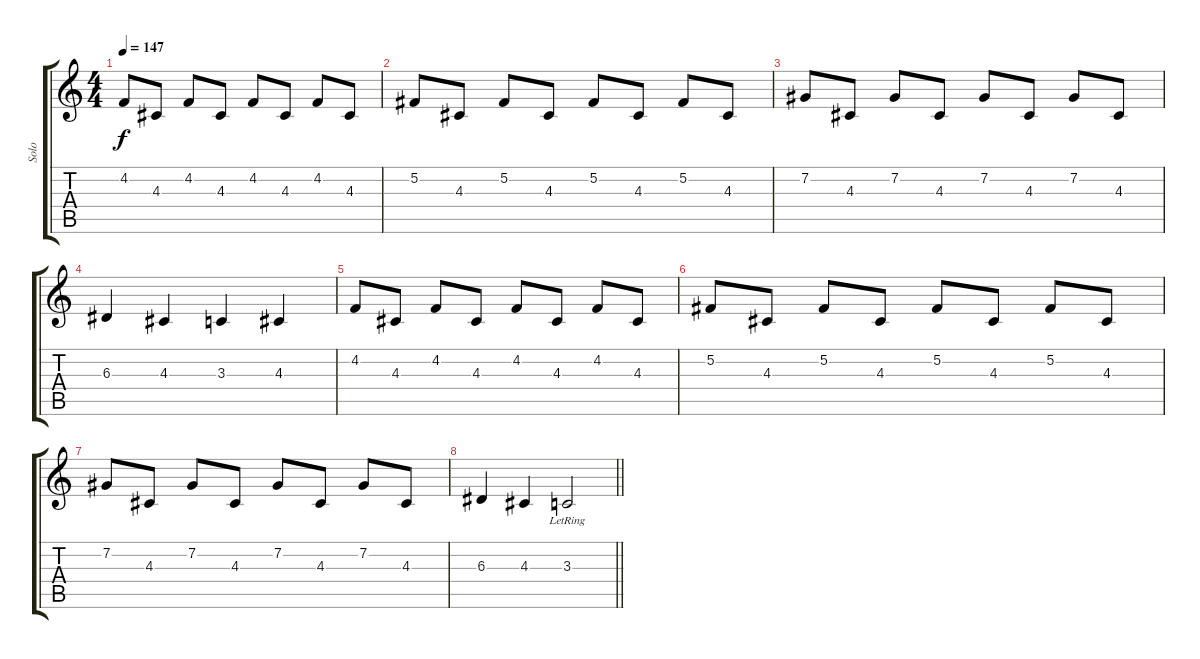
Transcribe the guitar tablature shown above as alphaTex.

\track ("Solo" "Solo") {instrument lead1square}
\staff {score tabs}
\tuning (Gb4 Db4 A3 E3 B2 Gb2) {hide}
\ts (4 4)
\tempo 147
\clef g2
\ks c
4.2.8{dy f} 4.3.8 4.2.8 4.3.8 4.2.8 4.3.8 4.2.8 4.3.8 |
5.2.8 4.3.8 5.2.8 4.3.8 5.2.8 4.3.8 5.2.8 4.3.8 |
7.2.8 4.3.8 7.2.8 4.3.8 7.2.8 4.3.8 7.2.8 4.3.8 |
6.3.4 4.3.4 3.3.4 4.3.4 |
4.2.8 4.3.8 4.2.8 4.3.8 4.2.8 4.3.8 4.2.8 4.3.8 |
5.2.8 4.3.8 5.2.8 4.3.8 5.2.8 4.3.8 5.2.8 4.3.8 |
7.2.8 4.3.8 7.2.8 4.3.8 7.2.8 4.3.8 7.2.8 4.3.8 |
\barLineRight lightlight
6.3.4 4.3.4 3.3{lr}.2
